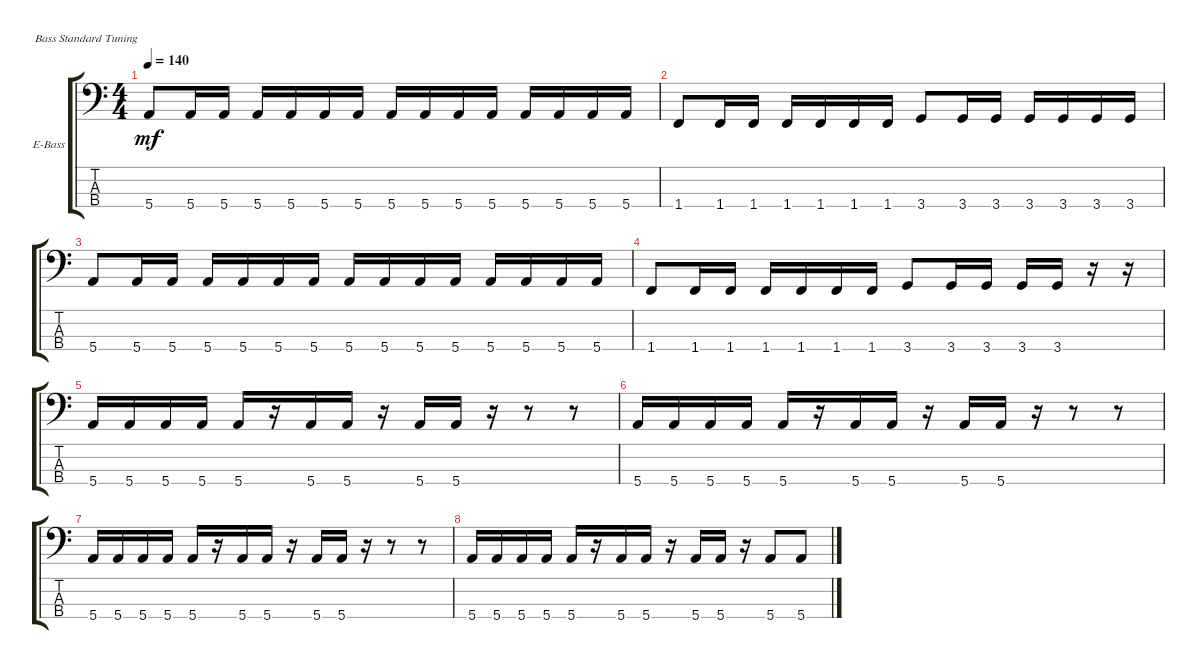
\defaultSystemsLayout 4
\bracketExtendMode groupsimilarinstruments
\firstSystemTrackNameOrientation horizontal
\otherSystemsTrackNameOrientation horizontal
\track ("Тимонин" "E-Bass") {instrument electricbassfinger}
\staff {score tabs}
\tuning (G2 D2 A1 E1)
\ts (4 4)
\tempo 140
\clef f4
\ks c
5.4.8{dy mf} 5.4.16 5.4.16 5.4.16 5.4.16 5.4.16 5.4.16 5.4.16 5.4.16 5.4.16 5.4.16 5.4.16 5.4.16 5.4.16 5.4.16 |
1.4.8 1.4.16 1.4.16 1.4.16 1.4.16 1.4.16 1.4.16 3.4.8 3.4.16 3.4.16 3.4.16 3.4.16 3.4.16 3.4.16 |
5.4.8 5.4.16 5.4.16 5.4.16 5.4.16 5.4.16 5.4.16 5.4.16 5.4.16 5.4.16 5.4.16 5.4.16 5.4.16 5.4.16 5.4.16 |
1.4.8 1.4.16 1.4.16 1.4.16 1.4.16 1.4.16 1.4.16 3.4.8 3.4.16 3.4.16 3.4.16 3.4.16 r.16 r.16 |
5.4.16 5.4.16 5.4.16 5.4.16 5.4.16 r.16 5.4.16 5.4.16 r.16 5.4.16 5.4.16 r.16 r.8 r.8 |
5.4.16 5.4.16 5.4.16 5.4.16 5.4.16 r.16 5.4.16 5.4.16 r.16 5.4.16 5.4.16 r.16 r.8 r.8 |
5.4.16 5.4.16 5.4.16 5.4.16 5.4.16 r.16 5.4.16 5.4.16 r.16 5.4.16 5.4.16 r.16 r.8 r.8 |
5.4.16 5.4.16 5.4.16 5.4.16 5.4.16 r.16 5.4.16 5.4.16 r.16 5.4.16 5.4.16 r.16 5.4.8 5.4.8
